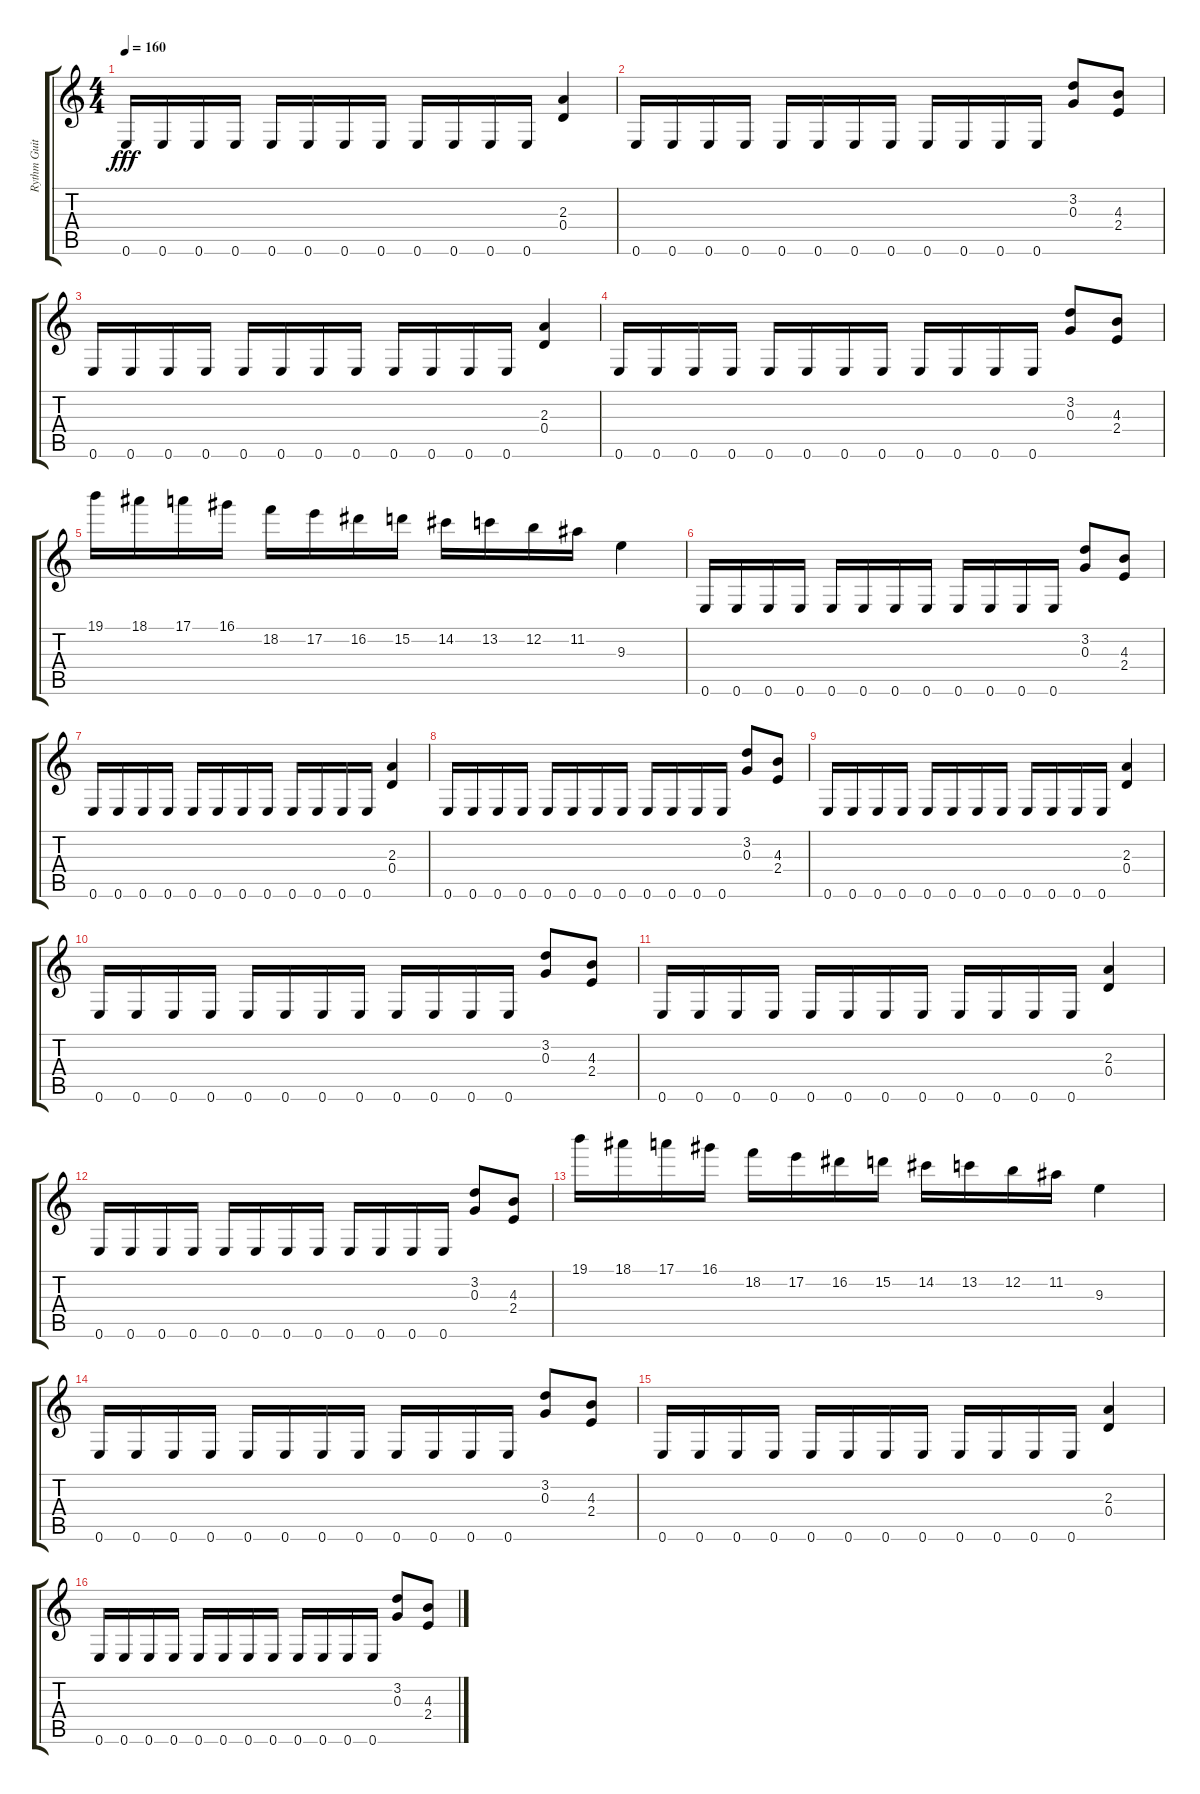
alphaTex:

\track ("Rythm Guitar" "Rythm Guit") {instrument distortionguitar}
\staff {score tabs}
\tuning (E4 B3 G3 D3 A2 E2) {hide}
\ts (4 4)
\tempo 160
\clef g2
\ks c
0.6.16{dy fff} 0.6.16 0.6.16 0.6.16 0.6.16 0.6.16 0.6.16 0.6.16 0.6.16 0.6.16 0.6.16 0.6.16 (2.3 0.4).4 |
0.6.16 0.6.16 0.6.16 0.6.16 0.6.16 0.6.16 0.6.16 0.6.16 0.6.16 0.6.16 0.6.16 0.6.16 (3.2 0.3).8 (4.3 2.4).8 |
0.6.16 0.6.16 0.6.16 0.6.16 0.6.16 0.6.16 0.6.16 0.6.16 0.6.16 0.6.16 0.6.16 0.6.16 (2.3 0.4).4 |
0.6.16 0.6.16 0.6.16 0.6.16 0.6.16 0.6.16 0.6.16 0.6.16 0.6.16 0.6.16 0.6.16 0.6.16 (3.2 0.3).8 (4.3 2.4).8 |
19.1.16 18.1.16 17.1.16 16.1.16 18.2.16 17.2.16 16.2.16 15.2.16 14.2.16 13.2.16 12.2.16 11.2.16 9.3.4 |
0.6.16 0.6.16 0.6.16 0.6.16 0.6.16 0.6.16 0.6.16 0.6.16 0.6.16 0.6.16 0.6.16 0.6.16 (3.2 0.3).8 (4.3 2.4).8 |
0.6.16 0.6.16 0.6.16 0.6.16 0.6.16 0.6.16 0.6.16 0.6.16 0.6.16 0.6.16 0.6.16 0.6.16 (2.3 0.4).4 |
0.6.16 0.6.16 0.6.16 0.6.16 0.6.16 0.6.16 0.6.16 0.6.16 0.6.16 0.6.16 0.6.16 0.6.16 (3.2 0.3).8 (4.3 2.4).8 |
0.6.16 0.6.16 0.6.16 0.6.16 0.6.16 0.6.16 0.6.16 0.6.16 0.6.16 0.6.16 0.6.16 0.6.16 (2.3 0.4).4 |
0.6.16 0.6.16 0.6.16 0.6.16 0.6.16 0.6.16 0.6.16 0.6.16 0.6.16 0.6.16 0.6.16 0.6.16 (3.2 0.3).8 (4.3 2.4).8 |
0.6.16 0.6.16 0.6.16 0.6.16 0.6.16 0.6.16 0.6.16 0.6.16 0.6.16 0.6.16 0.6.16 0.6.16 (2.3 0.4).4 |
0.6.16 0.6.16 0.6.16 0.6.16 0.6.16 0.6.16 0.6.16 0.6.16 0.6.16 0.6.16 0.6.16 0.6.16 (3.2 0.3).8 (4.3 2.4).8 |
19.1.16 18.1.16 17.1.16 16.1.16 18.2.16 17.2.16 16.2.16 15.2.16 14.2.16 13.2.16 12.2.16 11.2.16 9.3.4 |
0.6.16 0.6.16 0.6.16 0.6.16 0.6.16 0.6.16 0.6.16 0.6.16 0.6.16 0.6.16 0.6.16 0.6.16 (3.2 0.3).8 (4.3 2.4).8 |
0.6.16 0.6.16 0.6.16 0.6.16 0.6.16 0.6.16 0.6.16 0.6.16 0.6.16 0.6.16 0.6.16 0.6.16 (2.3 0.4).4 |
0.6.16 0.6.16 0.6.16 0.6.16 0.6.16 0.6.16 0.6.16 0.6.16 0.6.16 0.6.16 0.6.16 0.6.16 (3.2 0.3).8 (4.3 2.4).8
